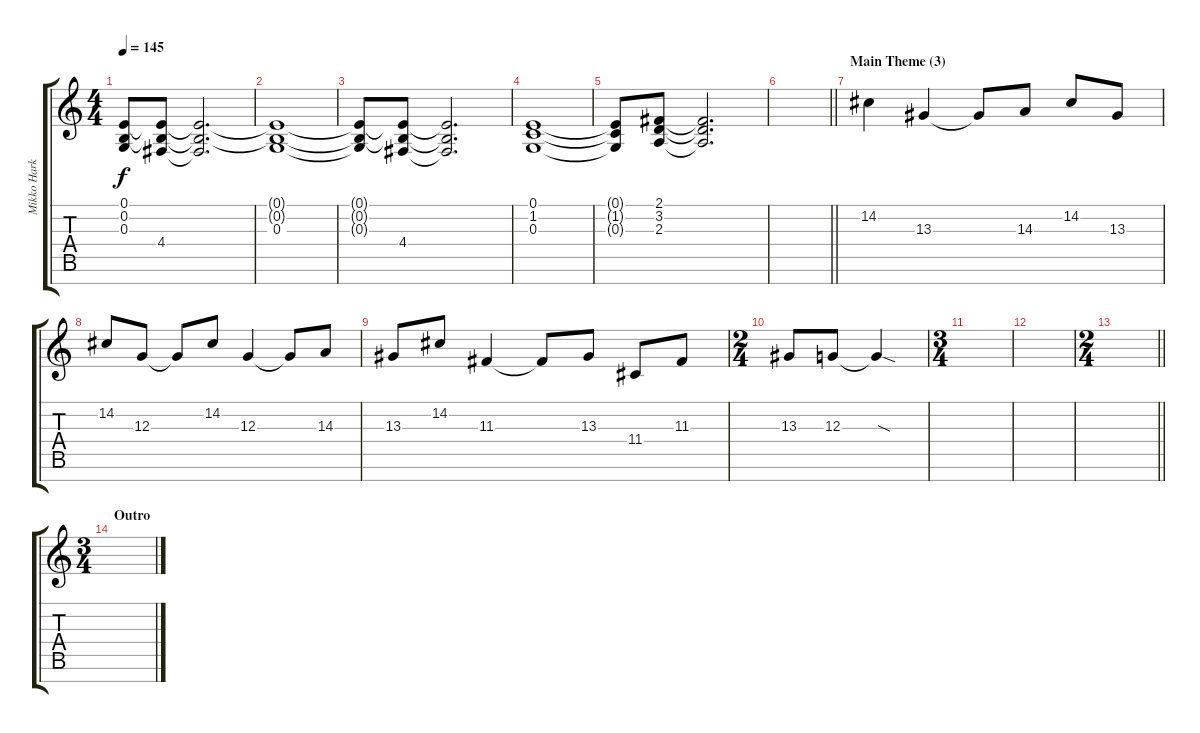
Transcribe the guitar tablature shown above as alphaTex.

\track ("Mikko Harkin - keyboards" "Mikko Hark") {instrument lead2sawtooth}
\staff {score tabs}
\tuning (E4 B3 G3 D3 A2 E2 B1) {hide}
\ts (4 4)
\tempo 145
\clef g2
\ks aminor
(0.1{t} 0.2{t} 0.3{t}).8{dy f} (0.1{t} 0.2{t} 4.4).8 (0.1{t} 0.2{t} 4.4{t}).2{d} |
(0.1{t} 0.2{t} 0.3).1 |
(0.1{t} 0.2{t} 0.3{t}).8 (0.1{t} 0.2{t} 4.4).8 (0.1{t} 0.2{t} 4.4{t}).2{d} |
(0.1 1.2 0.3).1 |
(0.1{t} 1.2{t} 0.3{t}).8 (2.1 3.2 2.3).8 (2.1{t} 3.2{t} 2.3{t}).2{d} |
\barLineRight lightlight
|
\section ("" "Main Theme (3)")
14.2.4{instrument lead2sawtooth} 13.3.4 13.3{t}.8 14.3.8 14.2.8 13.3.8 |
14.2.8 12.3.8 12.3{t}.8 14.2.8 12.3.4 12.3{t}.8 14.3.8 |
13.3.8 14.2.8 11.3.4 11.3{t}.8 13.3.8 11.4.8 11.3.8 |
\ts (2 4)
13.3.8 12.3.8 12.3{sod t}.4 |
\ts (3 4)
|
|
\ts (2 4)
\barLineRight lightlight
|
\ts (3 4)
\section ("" "Outro")
